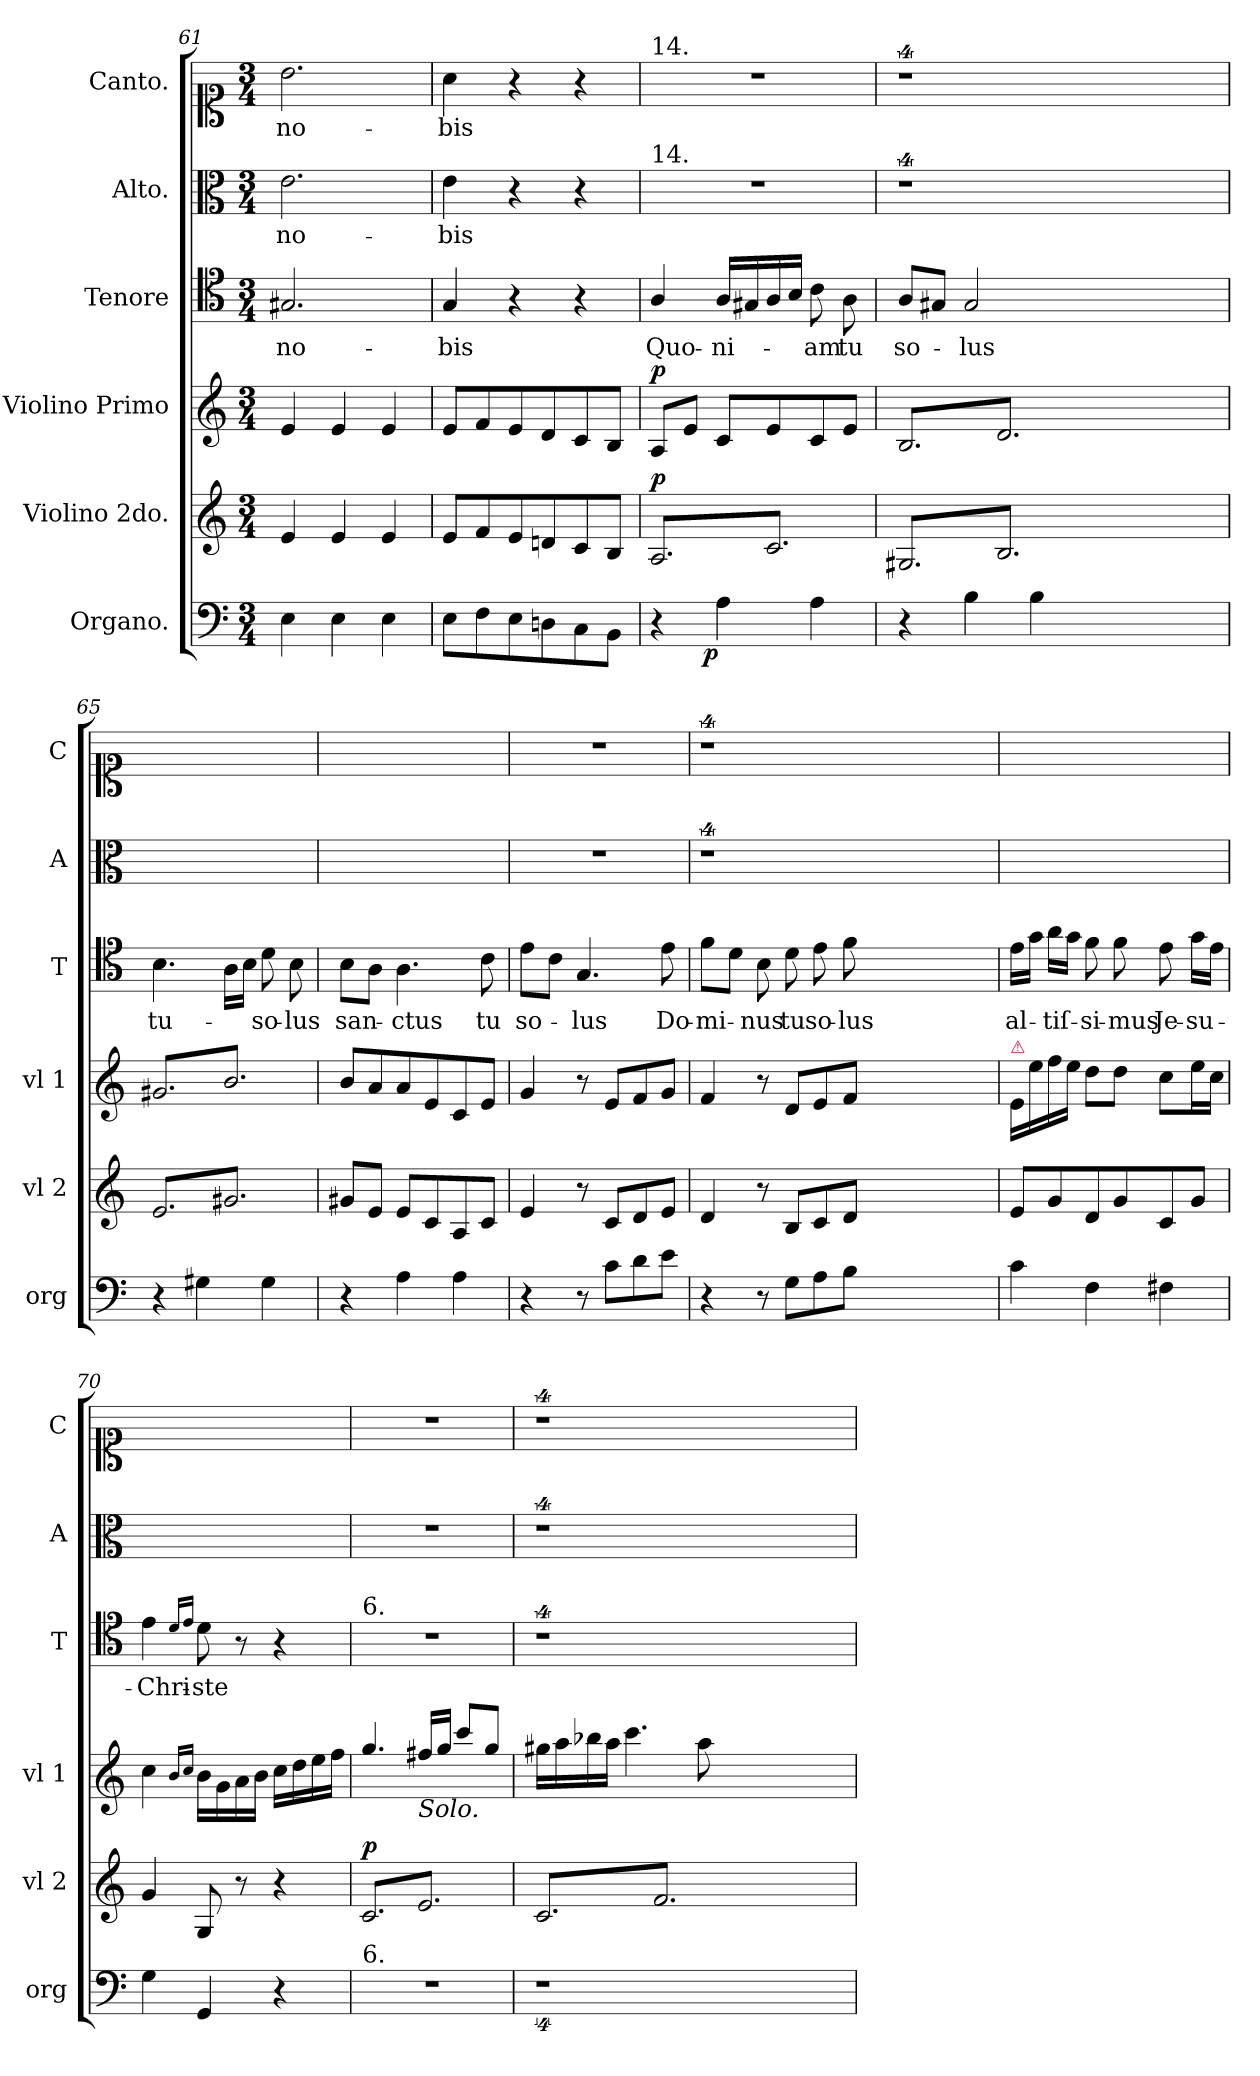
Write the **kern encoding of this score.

**kern	**dynam	**kern	**dynam	**kern	**dynam	**kern	**text	**kern	**text	**kern	**text
*part6	*part6	*part5	*part5	*part4	*part4	*part3	*part3	*part2	*part2	*part1	*part1
*staff6	*staff6	*staff5	*staff5	*staff4	*staff4	*staff3	*staff3	*staff2	*staff2	*staff1	*staff1
*I"Organo.	*	*I"Violino 2do.	*	*I"Violino Primo	*	*I"Tenore	*	*I"Alto.	*	*I"Canto.	*
*I'org	*	*I'vl 2	*	*I'vl 1	*	*I'T	*	*I'A	*	*I'C	*
*clefF4	*	*clefG2	*	*clefG2	*	*clefC4	*	*clefC3	*	*clefC1	*
*k[]	*	*k[]	*	*k[]	*	*k[]	*	*k[]	*	*k[]	*
*M3/4	*	*M3/4	*	*M3/4	*	*M3/4	*	*M3/4	*	*M3/4	*
=61	=61	=61	=61	=61	=61	=61	=61	=61	=61	=61	=61
4E\	.	4e/	.	4e/	.	2.G#X/	no-	2.e\	no-	2.b\	no-
4E\	.	4e/	.	4e/	.	.	.	.	.	.	.
4E\	.	4e/	.	4e/	.	.	.	.	.	.	.
=62	=62	=62	=62	=62	=62	=62	=62	=62	=62	=62	=62
8E\L	.	8e/L	.	8e/L	.	4G/	-bis	4e\	-bis	4a\	-bis
8F\	.	8f/	.	8f/	.	.	.	.	.	.	.
8E\	.	8e/	.	8e/	.	4r	.	4r	.	4r	.
8Dn\	.	8dn/	.	8d/	.	.	.	.	.	.	.
8C\	.	8c/	.	8c/	.	4r	.	4r	.	4r	.
8BB\J	.	8B/J	.	8B/J	.	.	.	.	.	.	.
=63	=63	=63	=63	=63	=63	=63	=63	=63	=63	=63	=63
!	!	!	!	!	!	!	!	!	!	!LO:TX:a:t=14.	!
!	!	!	!	!	!	!	!	!LO:TX:a:t=14.	!	!	!
!	!	!	!LO:DY:a	!	!LO:DY:a	!	!	!	!	!	!
*	*	*tremolo	*	*	*	*	*	*	*	*	*
4r	.	8A/L	p	8A/L	p	4A/	Quo-	2.r	.	2.r	.
.	.	8c/	.	8e/J	.	.	.	.	.	.	.
!	!LO:DY:b:rj	!	!	!	!	!	!	!	!	!	!
4A\	p	8A/	.	8c/L	.	16A/LL	-ni-	.	.	.	.
.	.	.	.	.	.	16G#X/	.	.	.	.	.
.	.	8c/	.	8e/	.	16A/	.	.	.	.	.
.	.	.	.	.	.	16B/JJ	.	.	.	.	.
4A\	.	8A/	.	8c/	.	8c\	-am	.	.	.	.
.	.	8c/J	.	8e/J	.	8A\	tu	.	.	.	.
=64	=64	=64	=64	=64	=64	=64	=64	=64	=64	=64	=64
*	*	*	*	*tremolo	*	*	*	*	*	*	*
4r	.	8G#X/L	.	8B/L	.	8A/L	so-	4%9r	.	4%9r	.
.	.	8B/	.	8d/	.	8G#X/J	.	.	.	.	.
4B\	.	8G#X/	.	8B/	.	2G#/	-lus	.	.	.	.
.	.	8B/	.	8d/	.	.	.	.	.	.	.
4B\	.	8G#X/	.	8B/	.	.	.	.	.	.	.
.	.	8B/J	.	8d/J	.	.	.	.	.	.	.
1.ryy	.	1.ryy	.	1.ryy	.	1.ryy	.	.	.	.	.
.	.	.	.	.	.	.	.	.	.	.	.
.	.	.	.	.	.	.	.	.	.	.	.
=65	=65	=65	=65	=65	=65	=65	=65	=65	=65	=65	=65
4r	.	8e/L	.	8g#X/L	.	4.B\	tu-	2.ryy	.	2.ryy	.
.	.	8g#X/	.	8b/	.	.	.	.	.	.	.
4G#X\	.	8e/	.	8g#X/	.	.	.	.	.	.	.
.	.	8g#X/	.	8b/	.	16A\LL	.	.	.	.	.
.	.	.	.	.	.	16B\JJ	.	.	.	.	.
4G#\	.	8e/	.	8g#X/	.	8d\	-so-	.	.	.	.
.	.	8g#X/J	.	8b/J	.	8B\	-lus	.	.	.	.
*	*	*	*	*Xtremolo	*	*	*	*	*	*	*
*	*	*Xtremolo	*	*	*	*	*	*	*	*	*
=66	=66	=66	=66	=66	=66	=66	=66	=66	=66	=66	=66
4r	.	8g#X/L	.	8b/L	.	8B\L	san-	2.ryy	.	2.ryy	.
.	.	8e/J	.	8a/	.	8A\J	.	.	.	.	.
4A\	.	8e/L	.	8a/	.	4.A\	-ctus	.	.	.	.
.	.	8c/	.	8e/	.	.	.	.	.	.	.
4A\	.	8A/	.	8c/	.	.	.	.	.	.	.
.	.	8c/J	.	8e/J	.	8c\	tu	.	.	.	.
=67	=67	=67	=67	=67	=67	=67	=67	=67	=67	=67	=67
4r	.	4e/	.	4g/	.	8e\L	so-	2.r	.	2.r	.
.	.	.	.	.	.	8c\J	.	.	.	.	.
8r	.	8r	.	8r	.	4.G/	-lus	.	.	.	.
8c\L	.	8c/L	.	8e/L	.	.	.	.	.	.	.
8d\	.	8d/	.	8f/	.	.	.	.	.	.	.
8e\J	.	8e/J	.	8g/J	.	8e\	Do-	.	.	.	.
=68	=68	=68	=68	=68	=68	=68	=68	=68	=68	=68	=68
4r	.	4d/	.	4f/	.	8f\L	-mi-	4%9r	.	4%9r	.
.	.	.	.	.	.	8d\J	.	.	.	.	.
8r	.	8r	.	8r	.	8B\	-nus	.	.	.	.
8G\L	.	8B/L	.	8d/L	.	8d\	tu	.	.	.	.
8A\	.	8c/	.	8e/	.	8e\	so-	.	.	.	.
8B\J	.	8d/J	.	8f/J	.	8f\	-lus	.	.	.	.
1.ryy	.	1.ryy	.	1.ryy	.	1.ryy	.	.	.	.	.
=69	=69	=69	=69	=69	=69	=69	=69	=69	=69	=69	=69
!	!	!	!	!LO:TX:a:color=crimson:t=⚠	!	!	!	!	!	!	!
4c\	.	8e/L	.	16e/LL	.	16e\LL	al-	2.ryy	.	2.ryy	.
.	.	.	.	16ee\	.	16g\JJ	.	.	.	.	.
.	.	8g/	.	16ff\	.	16a\LL	-tiſ-	.	.	.	.
.	.	.	.	16ee\JJ	.	16g\JJ	.	.	.	.	.
4F\	.	8d/	.	8dd\L	.	8f\	-si-	.	.	.	.
.	.	8g/	.	8dd\J	.	8f\	-mus	.	.	.	.
4F#X\	.	8c/	.	8cc\L	.	8e\	Je-	.	.	.	.
.	.	8g/J	.	16ee\L	.	16g\LL	-su-	.	.	.	.
.	.	.	.	16cc\JJ	.	16e\JJ	.	.	.	.	.
=70	=70	=70	=70	=70	=70	=70	=70	=70	=70	=70	=70
4G\	.	4g/	.	4cc\	.	4e\	-Chri-	2.ryy	.	2.ryy	.
.	.	.	.	16qqb/LL	.	16qqd/LL	.	.	.	.	.
.	.	.	.	16qqcc/JJ	.	16qqe/JJ	.	.	.	.	.
4GG/	.	8G/	.	16b\LL	.	8d\	-ste	.	.	.	.
.	.	.	.	16g\	.	.	.	.	.	.	.
.	.	8r	.	16a\	.	8r	.	.	.	.	.
.	.	.	.	16b\JJ	.	.	.	.	.	.	.
4r	.	4r	.	16cc\LL	.	4r	.	.	.	.	.
.	.	.	.	16dd\	.	.	.	.	.	.	.
.	.	.	.	16ee\	.	.	.	.	.	.	.
.	.	.	.	16ff\JJ	.	.	.	.	.	.	.
=71	=71	=71	=71	=71	=71	=71	=71	=71	=71	=71	=71
!	!	!	!	!	!	!LO:TX:a:t=6.	!	!	!	!	!
!LO:TX:a:t=6.	!	!	!	!	!	!	!	!	!	!	!
!	!	!	!LO:DY:a	!	!	!	!	!	!	!	!
*	*	*tremolo	*	*	*	*	*	*	*	*	*
2.r	.	8c/L	p	4.gg/	.	2.r	.	2.r	.	2.r	.
.	.	8e/	.	.	.	.	.	.	.	.	.
.	.	8c/	.	.	.	.	.	.	.	.	.
!	!	!	!	!LO:TX:b:i:t=Solo.	!	!	!	!	!	!	!
.	.	8e/	.	16ff#X/LL	.	.	.	.	.	.	.
.	.	.	.	16gg/JJ	.	.	.	.	.	.	.
.	.	8c/	.	8ccc/L	.	.	.	.	.	.	.
.	.	8e/J	.	8gg/J	.	.	.	.	.	.	.
=72	=72	=72	=72	=72	=72	=72	=72	=72	=72	=72	=72
4%9r	.	8c/L	.	16gg#X\LL	.	4%9r	.	4%9r	.	4%9r	.
.	.	.	.	16aa\	.	.	.	.	.	.	.
.	.	8f/	.	16bb-X\	.	.	.	.	.	.	.
.	.	.	.	16aa\JJ	.	.	.	.	.	.	.
.	.	8c/	.	4.ccc\	.	.	.	.	.	.	.
.	.	8f/	.	.	.	.	.	.	.	.	.
.	.	8c/	.	.	.	.	.	.	.	.	.
.	.	8f/J	.	8aa\	.	.	.	.	.	.	.
*	*	*Xtremolo	*	*	*	*	*	*	*	*	*
.	.	1.ryy	.	1.ryy	.	.	.	.	.	.	.
.	.	.	.	.	.	.	.	.	.	.	.
.	.	.	.	.	.	.	.	.	.	.	.
=	=	=	=	=	=	=	=	=	=	=	=
*-	*-	*-	*-	*-	*-	*-	*-	*-	*-	*-	*-
